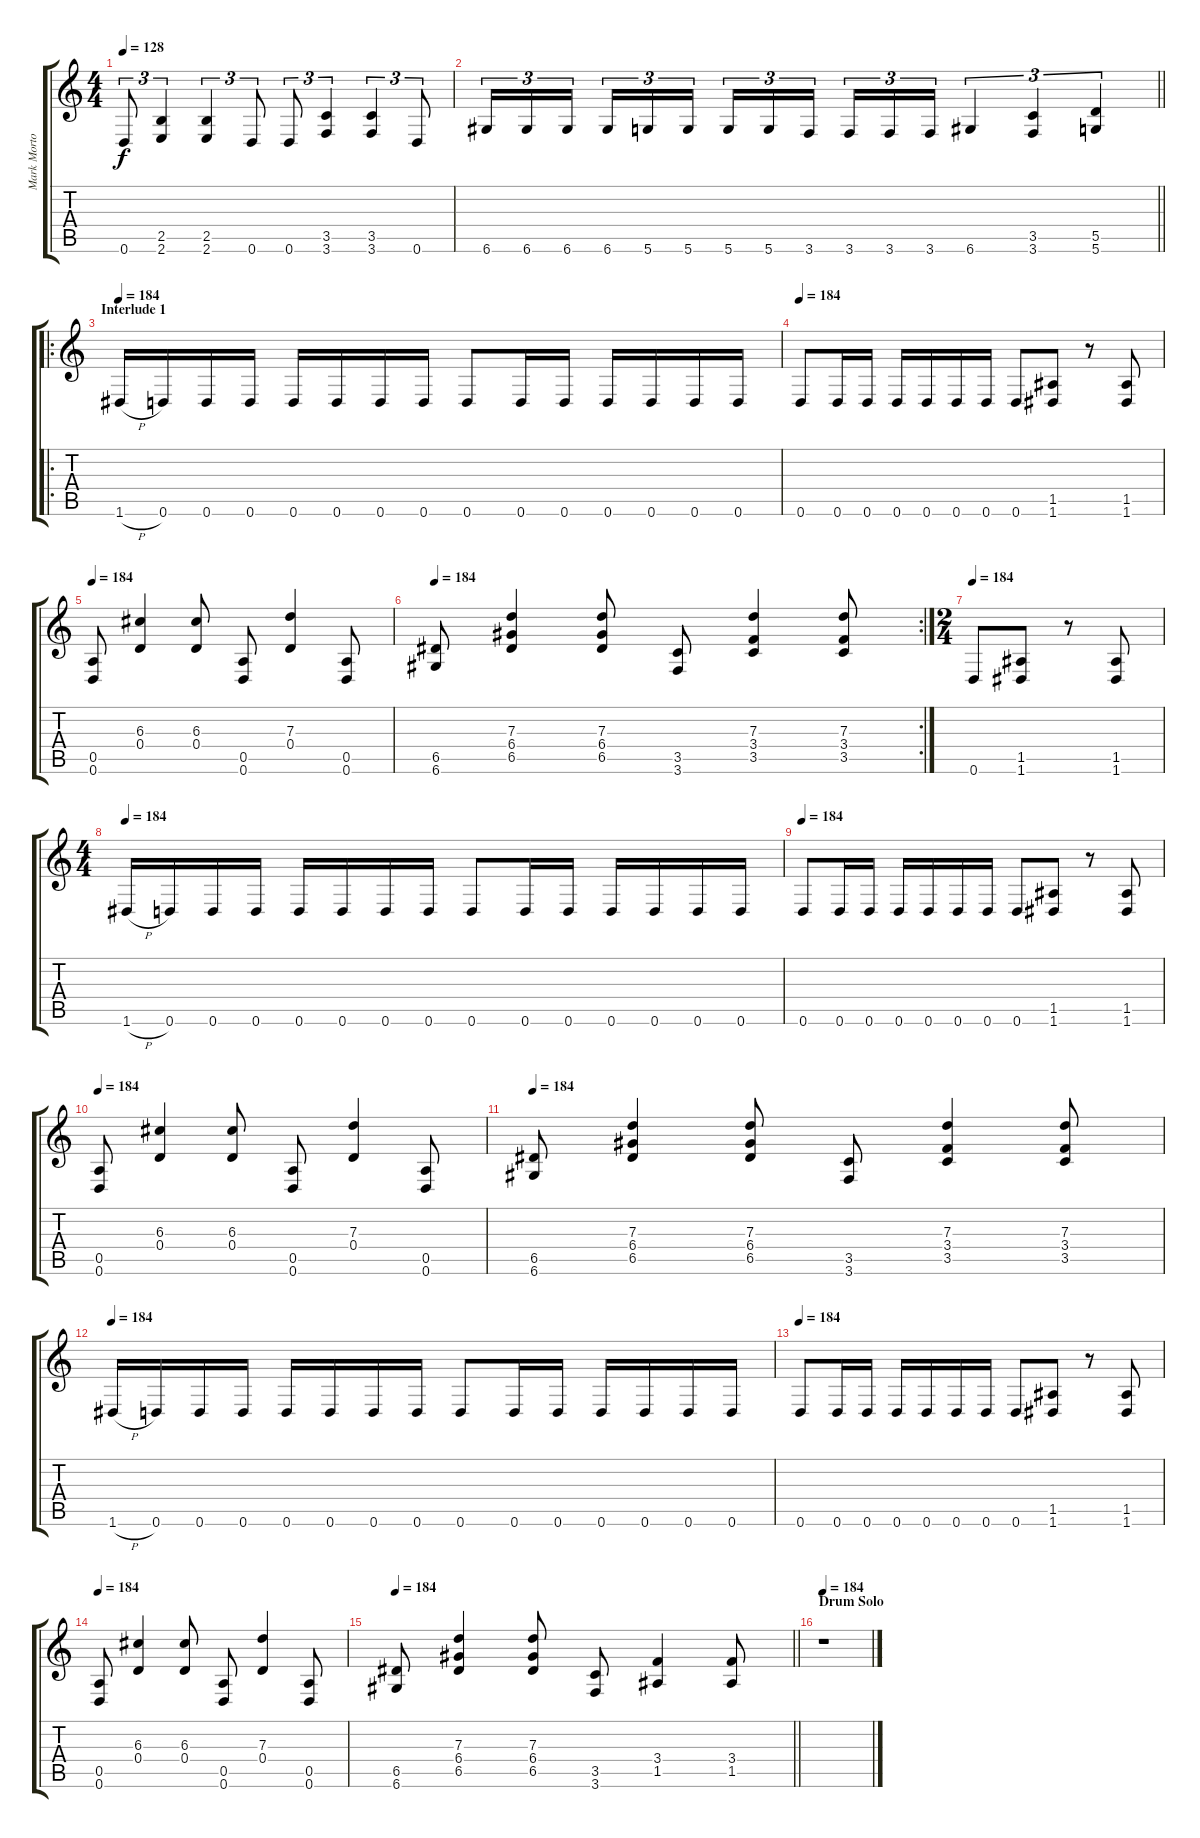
\track ("Mark Morton - Rhythm" "Mark Morto") {instrument distortionguitar}
\staff {score tabs}
\tuning (E4 B3 G3 D3 A2 D2) {hide}
\ts (4 4)
\tempo 128
\clef g2
\ks c
0.6.8{tu (3 2) dy f} (2.5 2.6).4{tu (3 2)} (2.5 2.6).4{tu (3 2)} 0.6.8{tu (3 2)} 0.6.8{tu (3 2)} (3.5 3.6).4{tu (3 2)} (3.5 3.6).4{tu (3 2)} 0.6.8{tu (3 2)} |
\barLineRight lightlight
6.6.16{tu (3 2)} 6.6.16{tu (3 2)} 6.6.16{tu (3 2) beam splitsecondary} 6.6.16{tu (3 2)} 5.6.16{tu (3 2)} 5.6.16{tu (3 2)} 5.6.16{tu (3 2)} 5.6.16{tu (3 2)} 3.6.16{tu (3 2) beam splitsecondary} 3.6.16{tu (3 2)} 3.6.16{tu (3 2)} 3.6.16{tu (3 2)} 6.6.4{tu (3 2)} (3.5 3.6).4{tu (3 2)} (5.5 5.6).4{tu (3 2)} |
\ro
\section ("" "Interlude 1")
\tempo 184
1.6{h}.16 0.6.16 0.6.16 0.6.16 0.6.16 0.6.16 0.6.16 0.6.16 0.6.8 0.6.16 0.6.16 0.6.16 0.6.16 0.6.16 0.6.16 |
\tempo 184
0.6.8 0.6.16 0.6.16 0.6.16 0.6.16 0.6.16 0.6.16 0.6.8 (1.5 1.6).8 r.8 (1.5 1.6).8 |
\tempo 184
(0.5 0.6).8 (6.3 0.4).4 (6.3 0.4).8 (0.5 0.6).8 (7.3 0.4).4 (0.5 0.6).8 |
\rc 2
\tempo 184
(6.5 6.6).8 (7.3 6.4 6.5).4 (7.3 6.4 6.5).8 (3.5 3.6).8 (7.3 3.4 3.5).4 (7.3 3.4 3.5).8 |
\ts (2 4)
\tempo 184
0.6.8 (1.5 1.6).8 r.8 (1.5 1.6).8 |
\ts (4 4)
\tempo 184
1.6{h}.16 0.6.16 0.6.16 0.6.16 0.6.16 0.6.16 0.6.16 0.6.16 0.6.8 0.6.16 0.6.16 0.6.16 0.6.16 0.6.16 0.6.16 |
\tempo 184
0.6.8 0.6.16 0.6.16 0.6.16 0.6.16 0.6.16 0.6.16 0.6.8 (1.5 1.6).8 r.8 (1.5 1.6).8 |
\tempo 184
(0.5 0.6).8 (6.3 0.4).4 (6.3 0.4).8 (0.5 0.6).8 (7.3 0.4).4 (0.5 0.6).8 |
\tempo 184
(6.5 6.6).8 (7.3 6.4 6.5).4 (7.3 6.4 6.5).8 (3.5 3.6).8 (7.3 3.4 3.5).4 (7.3 3.4 3.5).8 |
\tempo 184
1.6{h}.16 0.6.16 0.6.16 0.6.16 0.6.16 0.6.16 0.6.16 0.6.16 0.6.8 0.6.16 0.6.16 0.6.16 0.6.16 0.6.16 0.6.16 |
\tempo 184
0.6.8 0.6.16 0.6.16 0.6.16 0.6.16 0.6.16 0.6.16 0.6.8 (1.5 1.6).8 r.8 (1.5 1.6).8 |
\tempo 184
(0.5 0.6).8 (6.3 0.4).4 (6.3 0.4).8 (0.5 0.6).8 (7.3 0.4).4 (0.5 0.6).8 |
\tempo 184
\barLineRight lightlight
(6.5 6.6).8 (7.3 6.4 6.5).4 (7.3 6.4 6.5).8 (3.5 3.6).8 (3.4 1.5).4 (3.4 1.5).8 |
\section ("" "Drum Solo")
\tempo 184
r.1
